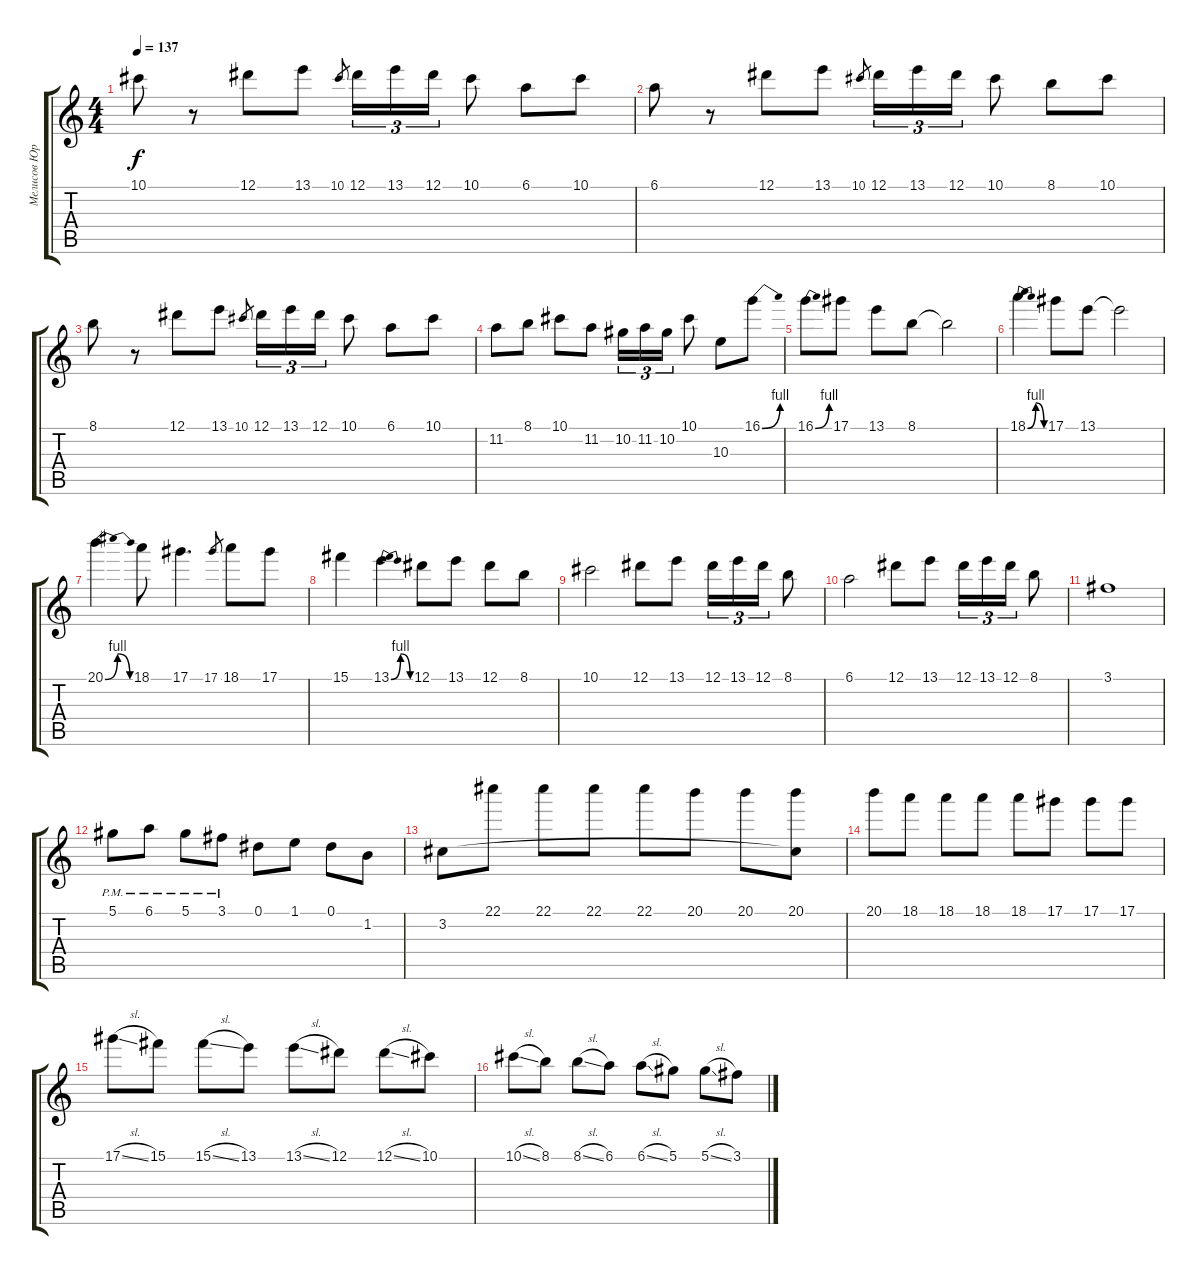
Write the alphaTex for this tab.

\track ("Мелисов Юрий" "Мелисов Юр") {instrument distortionguitar}
\staff {score tabs}
\tuning (Eb4 Bb3 Gb3 Db3 Ab2 Eb2) {hide}
\ts (4 4)
\tempo 137
\clef g2
\ks c
10.1.8{dy f} r.8 12.1.8 13.1.8 10.1.8{gr} 12.1.16{tu (3 2)} 13.1.16{tu (3 2)} 12.1.16{tu (3 2)} 10.1.8 6.1.8 10.1.8 |
6.1.8 r.8 12.1.8 13.1.8 10.1.8{gr} 12.1.16{tu (3 2)} 13.1.16{tu (3 2)} 12.1.16{tu (3 2)} 10.1.8 8.1.8 10.1.8 |
8.1.8 r.8 12.1.8 13.1.8 10.1.8{gr} 12.1.16{tu (3 2)} 13.1.16{tu (3 2)} 12.1.16{tu (3 2)} 10.1.8 6.1.8 10.1.8 |
11.2.8 8.1.8 10.1.8 11.2.8 10.2.16{tu (3 2)} 11.2.16{tu (3 2)} 10.2.16{tu (3 2)} 10.1.8 10.3.8 16.1{be (bend 0 0 60 4)}.8 |
16.1{be (bend 0 0 60 4)}.8 17.1.8 13.1.8 8.1.8 8.1{t}.2 |
18.1{be (bendrelease 0 0 11 4 30 4 60 0)}.4 17.1.8 13.1.8 13.1{t}.2 |
20.1{be (bendrelease 0 0 15 4 30 4 60 0)}.4 18.1.8 17.1.4{d} 17.1.8{gr} 18.1.8 17.1.8 |
15.1.4 13.1{be (bendrelease 0 0 15 4 30 4 60 0)}.4 12.1.8 13.1.8 12.1.8 8.1.8 |
10.1.2 12.1.8 13.1.8 12.1.16{tu (3 2)} 13.1.16{tu (3 2)} 12.1.16{tu (3 2)} 8.1.8 |
6.1.2 12.1.8 13.1.8 12.1.16{tu (3 2)} 13.1.16{tu (3 2)} 12.1.16{tu (3 2)} 8.1.8 |
3.1.1 |
5.1{pm}.8 6.1{pm}.8 5.1{pm}.8 3.1{pm}.8 0.1.8 1.1.8 0.1.8 1.2.8 |
3.2.8 22.1.8 22.1.8 22.1.8 22.1.8 20.1.8 20.1.8 (20.1 3.2{t}).8 |
20.1.8 18.1.8 18.1.8 18.1.8 18.1.8 17.1.8 17.1.8 17.1.8 |
17.1{sl}.8 15.1.8 15.1{sl}.8 13.1.8 13.1{sl}.8 12.1.8 12.1{sl}.8 10.1.8 |
10.1{sl}.8 8.1.8 8.1{sl}.8 6.1.8 6.1{sl}.8 5.1.8 5.1{sl}.8 3.1.8
